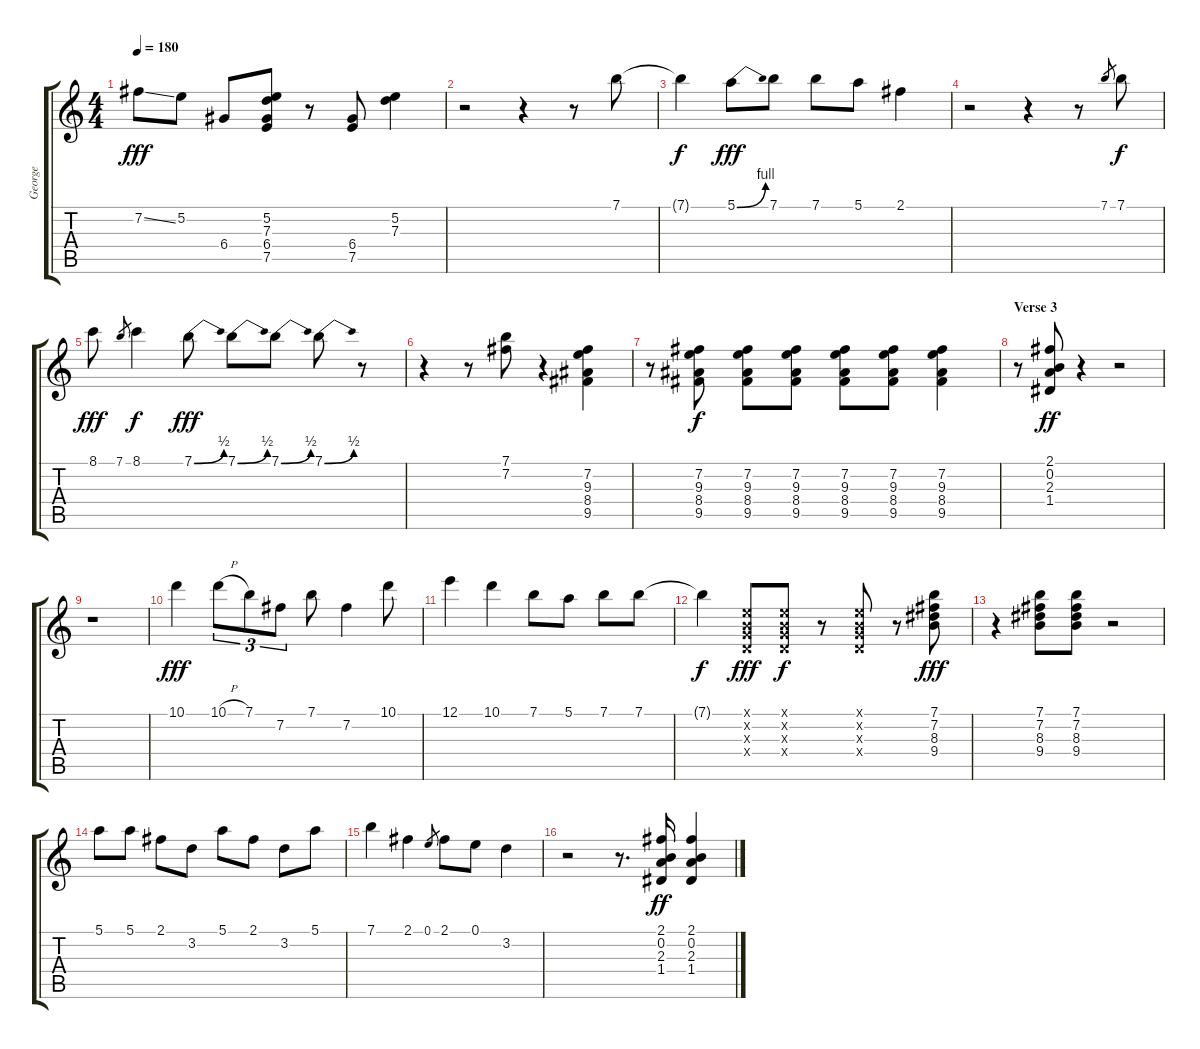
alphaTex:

\track ("George" "George") {instrument electricguitarjazz}
\staff {score tabs}
\tuning (E4 B3 G3 D3 A2 E2) {hide}
\ts (4 4)
\tempo 180
\clef g2
\ks c
7.2{ss}.8{dy fff} 5.2.8 6.4.8 (5.2 7.3 6.4 7.5).8 r.8 (6.4 7.5).8 (5.2 7.3).4 |
r.2 r.4 r.8 7.1.8 |
7.1{t}.4{dy f} 5.1{be (bend 0 0 60 4)}.8{dy fff} 7.1.8 7.1.8 5.1.8 2.1.4 |
r.2 r.4 r.8 7.1.8{gr} 7.1.8{dy f} |
8.1.8{dy fff} 7.1.8{gr} 8.1.4{dy f} 7.1{be (bend 0 0 60 2)}.8{dy fff} 7.1{be (bend 0 0 60 2)}.8 7.1{be (bend 0 0 60 2)}.8 7.1{be (bend 0 0 60 2)}.8 r.8 |
r.4 r.8 (7.1 7.2).8 r.4 (7.2 9.3 8.4 9.5).4 |
r.8 (7.2 9.3 8.4 9.5).8{dy f} (7.2 9.3 8.4 9.5).8 (7.2 9.3 8.4 9.5).8 (7.2 9.3 8.4 9.5).8 (7.2 9.3 8.4 9.5).8 (7.2 9.3 8.4 9.5).4 |
\section ("" "Verse 3")
r.8 (2.1 0.2 2.3 1.4).8{dy ff} r.4 r.2 |
r.1 |
10.1.4{dy fff} 10.1{h}.8{tu (3 2)} 7.1.8{tu (3 2)} 7.2.8{tu (3 2)} 7.1.8 7.2.4 10.1.8 |
12.1.4 10.1.4 7.1.8 5.1.8 7.1.8 7.1.8 |
7.1{t}.4{dy f} (0.1{x} 0.2{x} 0.3{x} 0.4{x}).8{dy fff} (0.1{x} 0.2{x} 0.3{x} 0.4{x}).8{dy f} r.8 (0.1{x} 0.2{x} 0.3{x} 0.4{x}).8 r.8 (7.1 7.2 8.3 9.4).8{dy fff} |
r.4 (7.1 7.2 8.3 9.4).8 (7.1 7.2 8.3 9.4).8 r.2 |
5.1.8 5.1.8 2.1.8 3.2.8 5.1.8 2.1.8 3.2.8 5.1.8 |
7.1.4 2.1.4 0.1.8{gr} 2.1.8 0.1.8 3.2.4 |
r.2 r.8{d} (2.1 0.2 2.3 1.4).16{dy ff} (2.1 0.2 2.3 1.4).4
